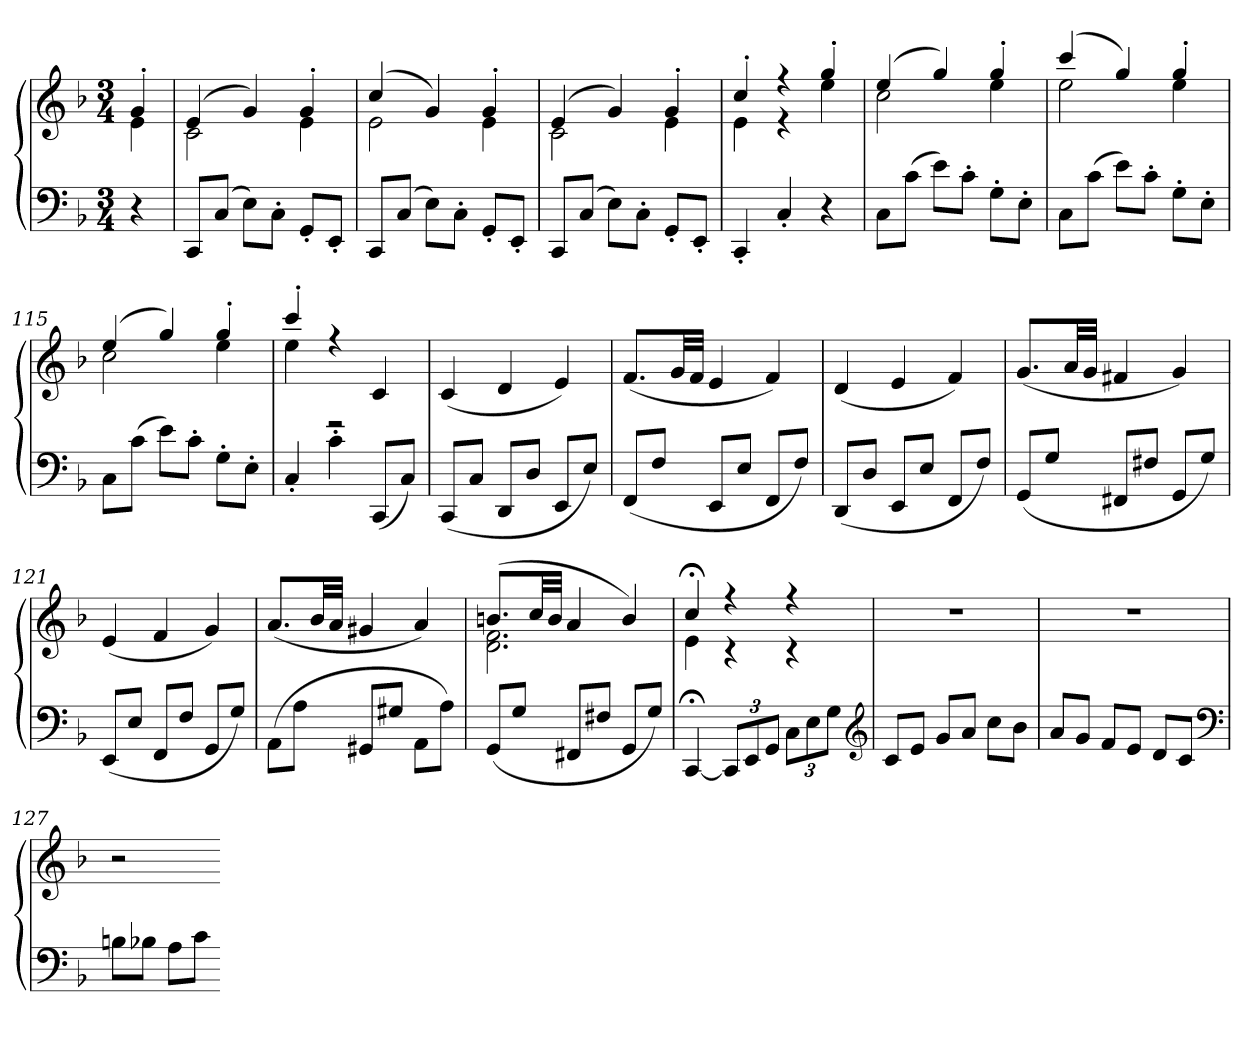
**kern	**kern
*part1	*part1
*staff2	*staff1
*clefF4	*clefG2
*k[b-]	*k[b-]
*M3/4	*M3/4
=	=
*	*^
4r	4g'	4e
=109	=109	=109
8CCL	(4e	2c
(8CJ	.	.
8EL)	4g)	.
8C'J	.	.
8GG'L	4g'	4e
8EE'J	.	.
=110	=110	=110
8CCL	(4cc	2e
(8CJ	.	.
8EL)	4g)	.
8C'J	.	.
8GG'L	4g'	4e
8EE'J	.	.
=111	=111	=111
8CCL	(4e	2c
(8CJ	.	.
8EL)	4g)	.
8C'J	.	.
8GG'L	4g'	4e
8EE'J	.	.
=112	=112	=112
4CC'	4cc'	4e
4C'	4r	4r
4r	4gg'	4ee
=113	=113	=113
8CL	(4ee	2cc
(8cJ	.	.
8eL)	4gg)	.
8c'J	.	.
8G'L	4gg'	4ee
8E'J	.	.
=114	=114	=114
8CL	(4ccc	2ee
(8cJ	.	.
8eL)	4gg)	.
8c'J	.	.
8G'L	4gg'	4ee
8E'J	.	.
=115	=115	=115
8CL	(4ee	2cc
(8cJ	.	.
8eL)	4gg)	.
8c'J	.	.
8G'L	4gg'	4ee
8E'J	.	.
=116	=116	=116
4C'	4ccc'	4ee
4c'	4r	2r
(8CCL	4c	.
8CJ)	.	.
*	*v	*v
=117	=117
(8CCL	(4c
8CJ	.
8DDL	4d
8DJ	.
8EEL	4e)
8EJ)	.
=118	=118
(8FFL	(8.fL
8FJ	.
.	32gLL
.	32fJJJ
8EEL	4e
8EJ	.
8FFL	4f)
8FJ)	.
=119	=119
(8DDL	(4d
8DJ	.
8EEL	4e
8EJ	.
8FFL	4f)
8FJ)	.
=120	=120
(8GGL	(8.gL
8GJ	.
.	32aLL
.	32gJJJ
8FF#XL	4f#X
8F#XJ	.
8GGL	4g)
8GJ)	.
=121	=121
(8EEL	(4e
8EJ	.
8FFL	4f
8FJ	.
8GGL	4g)
8GJ)	.
=122	=122
(8AAL	(8.aL
8AJ	.
.	32b-LL
.	32aJJJ
8GG#XL	4g#X
8G#XJ	.
8AAL	4a)
8AJ)	.
=123	=123
*	*^
(8GGL	(8.bnL	2.d 2.f
8GJ	.	.
.	32ccLL	.
.	32bJJJ	.
8FF#XL	4a	.
8F#XJ	.	.
8GGL	4b)	.
8GJ)	.	.
=124	=124	=124
[4CC;<	4cc;<	4e
12CCL]	4r	4r
12EE	.	.
12GGJ	.	.
12CL	4r	4r
12E	.	.
12GJ	.	.
*	*v	*v
*clefG2	*
=125	=125
8cL	2.r
8eJ	.
8gL	.
8aJ	.
8ccL	.
8b-J	.
=126	=126
8aL	2.r
8gJ	.
8fL	.
8eJ	.
8dL	.
8cJ	.
*clefF4	*
=127	=127
8BnL	2r
8B-XJ	.
8AL	.
8cJ	.
=-	=-
*-	*-
